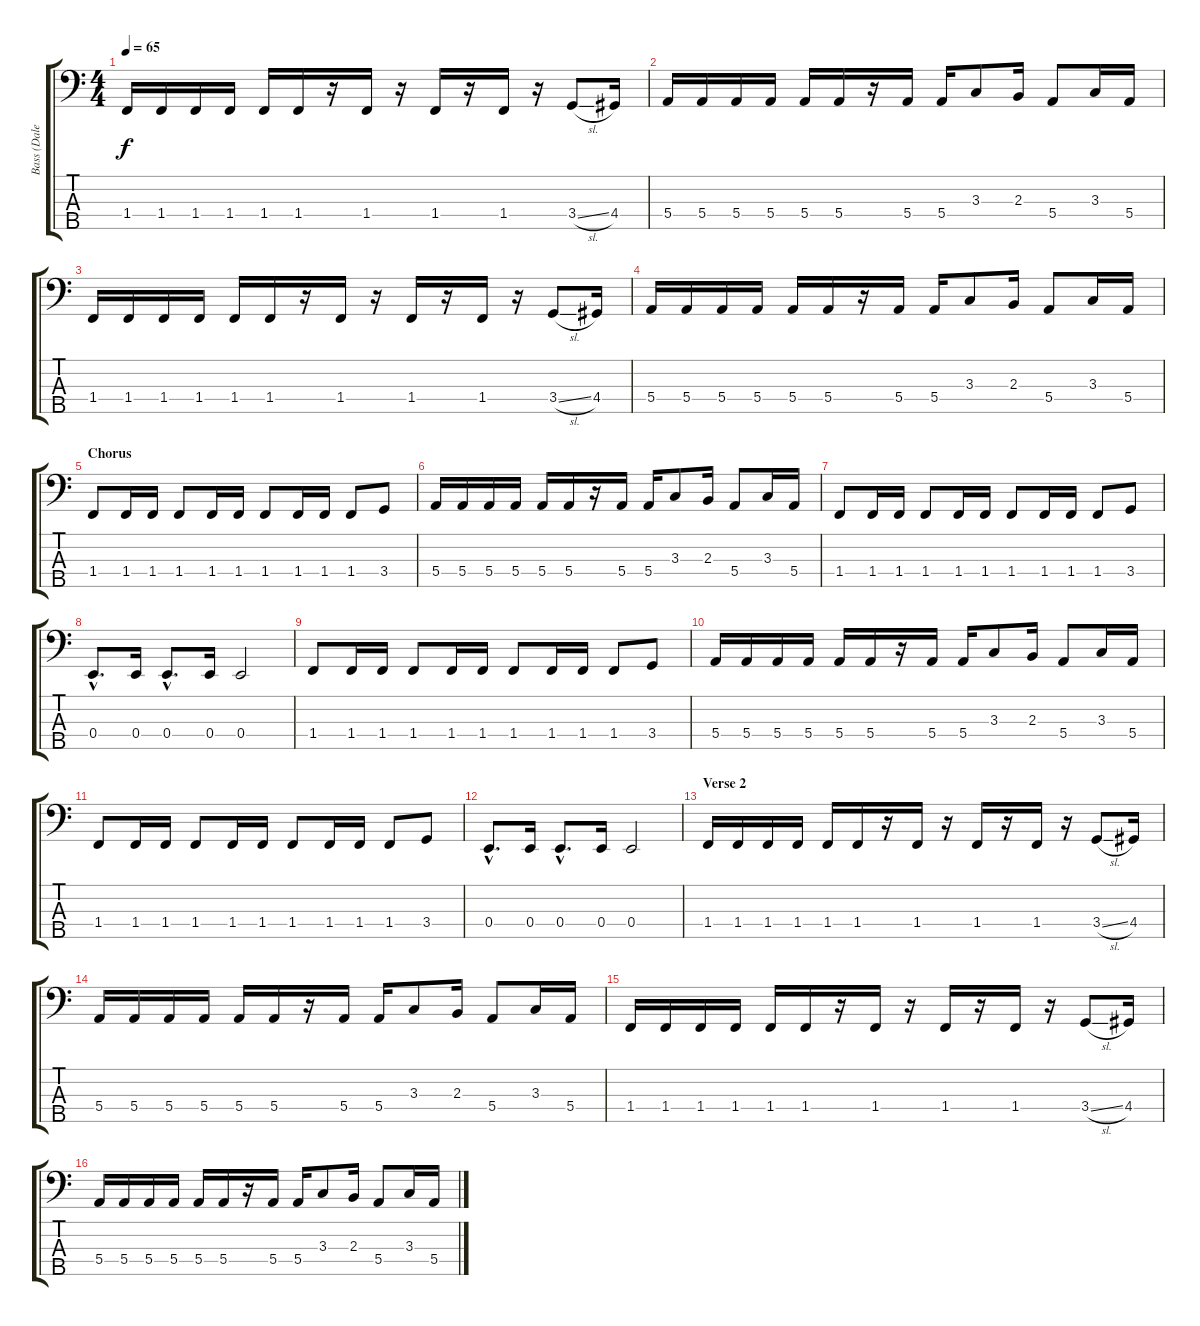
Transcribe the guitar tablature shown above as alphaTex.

\track ("Bass (Dale Stewart)" "Bass (Dale") {instrument electricbassfinger}
\staff {score tabs}
\tuning (G2 D2 A1 E1 B0) {hide}
\ts (4 4)
\tempo 65
\clef f4
\ks c
1.4.16{dy f} 1.4.16 1.4.16 1.4.16 1.4.16 1.4.16 r.16 1.4.16 r.16 1.4.16 r.16 1.4.16 r.16 3.4{sl}.8 4.4.16 |
5.4.16 5.4.16 5.4.16 5.4.16 5.4.16 5.4.16 r.16 5.4.16 5.4.16 3.3.8 2.3.16 5.4.8 3.3.16 5.4.16 |
1.4.16 1.4.16 1.4.16 1.4.16 1.4.16 1.4.16 r.16 1.4.16 r.16 1.4.16 r.16 1.4.16 r.16 3.4{sl}.8 4.4.16 |
5.4.16 5.4.16 5.4.16 5.4.16 5.4.16 5.4.16 r.16 5.4.16 5.4.16 3.3.8 2.3.16 5.4.8 3.3.16 5.4.16 |
\section ("" "Chorus")
1.4.8 1.4.16 1.4.16 1.4.8 1.4.16 1.4.16 1.4.8 1.4.16 1.4.16 1.4.8 3.4.8 |
5.4.16 5.4.16 5.4.16 5.4.16 5.4.16 5.4.16 r.16 5.4.16 5.4.16 3.3.8 2.3.16 5.4.8 3.3.16 5.4.16 |
1.4.8 1.4.16 1.4.16 1.4.8 1.4.16 1.4.16 1.4.8 1.4.16 1.4.16 1.4.8 3.4.8 |
0.4{hac}.8{d} 0.4.16 0.4{hac}.8{d} 0.4.16 0.4.2 |
1.4.8 1.4.16 1.4.16 1.4.8 1.4.16 1.4.16 1.4.8 1.4.16 1.4.16 1.4.8 3.4.8 |
5.4.16 5.4.16 5.4.16 5.4.16 5.4.16 5.4.16 r.16 5.4.16 5.4.16 3.3.8 2.3.16 5.4.8 3.3.16 5.4.16 |
1.4.8 1.4.16 1.4.16 1.4.8 1.4.16 1.4.16 1.4.8 1.4.16 1.4.16 1.4.8 3.4.8 |
0.4{hac}.8{d} 0.4.16 0.4{hac}.8{d} 0.4.16 0.4.2 |
\section ("" "Verse 2")
1.4.16 1.4.16 1.4.16 1.4.16 1.4.16 1.4.16 r.16 1.4.16 r.16 1.4.16 r.16 1.4.16 r.16 3.4{sl}.8 4.4.16 |
5.4.16 5.4.16 5.4.16 5.4.16 5.4.16 5.4.16 r.16 5.4.16 5.4.16 3.3.8 2.3.16 5.4.8 3.3.16 5.4.16 |
1.4.16 1.4.16 1.4.16 1.4.16 1.4.16 1.4.16 r.16 1.4.16 r.16 1.4.16 r.16 1.4.16 r.16 3.4{sl}.8 4.4.16 |
5.4.16 5.4.16 5.4.16 5.4.16 5.4.16 5.4.16 r.16 5.4.16 5.4.16 3.3.8 2.3.16 5.4.8 3.3.16 5.4.16
